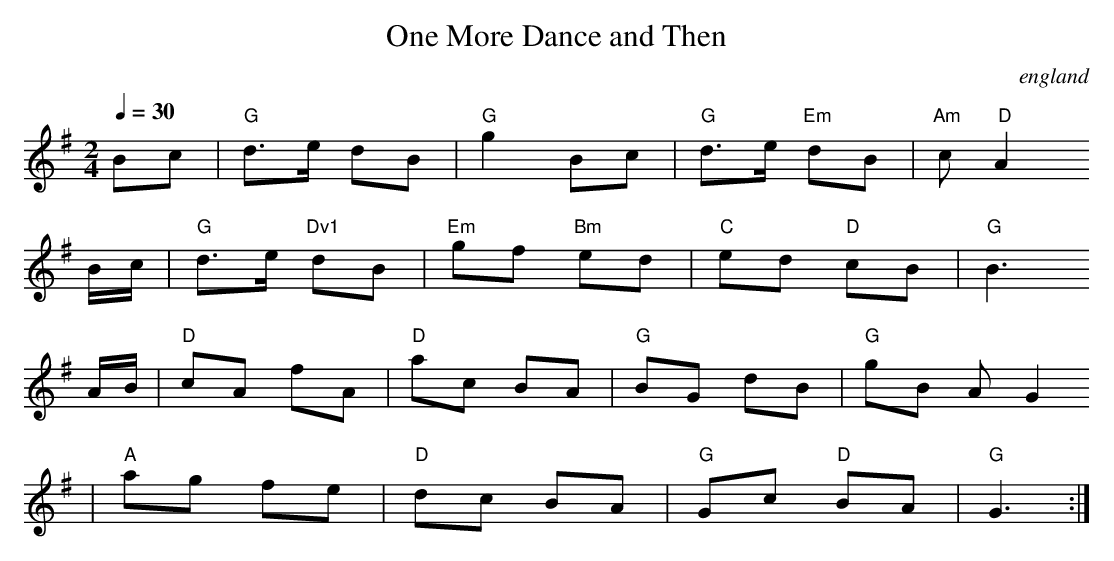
X:1
T:One More Dance and Then
O:england
M:2/4
L:1/4
Q:30
K:G
B/2c/2 |"G"d3/4e/4 d/2B/2|"G"g B/2c/2|"G"d3/4e/4 "Em"d/2B/2|"Am"c/2" D"A
B/4c/4\
|"G"d3/4e/4 "Dv1"d/2B/2|"Em"g/2f/2 "Bm"e/2d/2|"C"e/2d/2 "D"c/2B/2|"G"B3/
2:|
A/4B/4|"D"c/2A/2 f/2A/2|"D"a/2c/2 B/2A/2|"G"B/2G/2 d/2B/2|"G"g/2B/2 A/2G
/2|\
"A"a/2g/2 f/2e/2|"D"d/2c/2 B/2A/2|"G"G/2c/2 "D"B/2A/2|"G"G3/2:|
